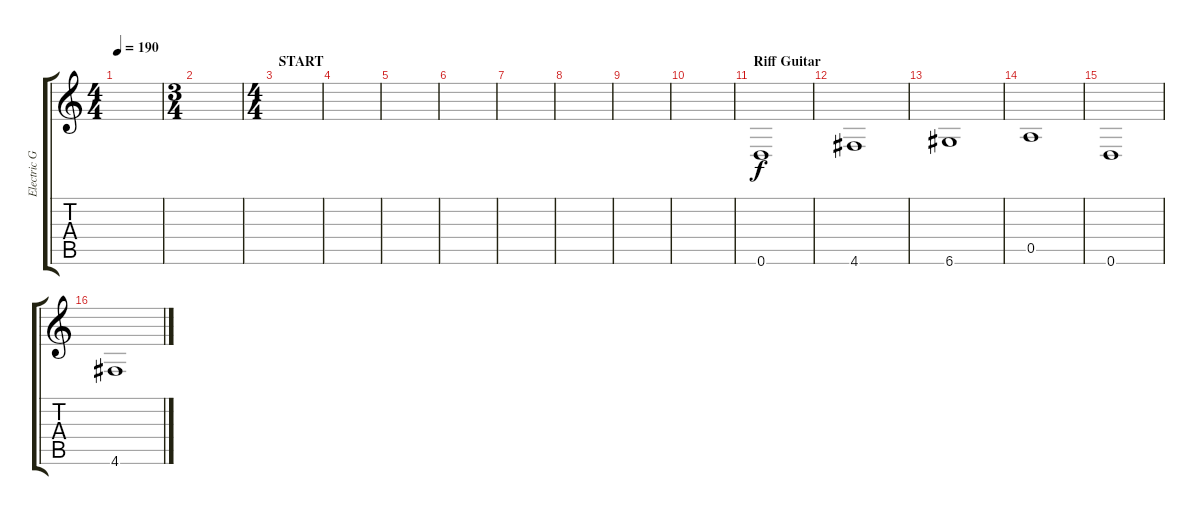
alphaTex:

\track ("Electric Guitar - 2nd" "Electric G") {instrument overdrivenguitar}
\staff {score tabs}
\tuning (E4 B3 G3 D3 A2 D2) {hide}
\ts (4 4)
\tempo 190
\clef g2
\ks c
|
\ts (3 4)
|
\ts (4 4)
\section ("" "START")
|
|
|
|
|
|
|
|
\section ("" "Riff Guitar")
0.6.1 |
4.6.1 |
6.6.1 |
0.5.1 |
0.6.1 |
4.6.1
